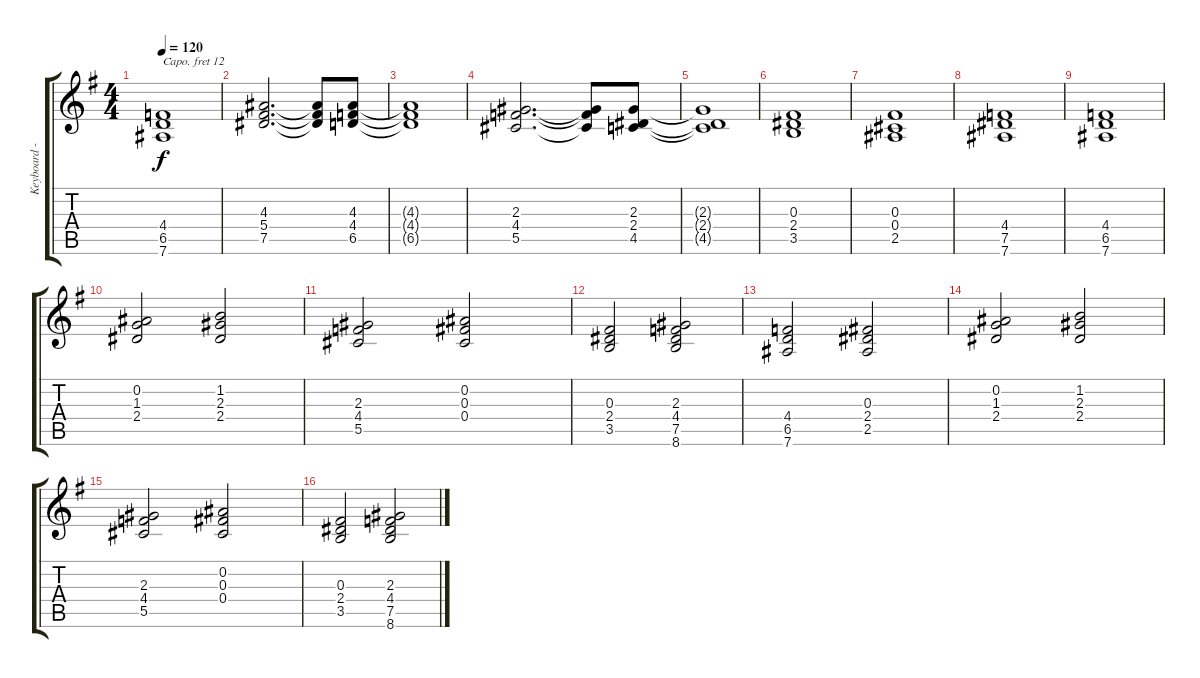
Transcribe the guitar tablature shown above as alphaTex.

\track ("Keyboard - Derek Sherinian" "Keyboard -") {instrument drawbarorgan}
\staff {score tabs}
\capo 12
\tuning (Eb4 Bb3 Gb3 Db3 Ab2 Eb2) {hide}
\ts (4 4)
\tempo 120
\clef g2
\ks eminor
(4.4 6.5 7.6).1{dy f} |
(4.3 5.4 7.5).2{d} (4.3{t} 5.4{t} 7.5{t}).8 (4.3 4.4 6.5).8 |
(4.3{t} 4.4{t} 6.5{t}).1 |
(2.3 4.4 5.5).2{d} (2.3{t} 4.4{t} 5.5{t}).8 (2.3 2.4 4.5).8 |
(2.3{t} 2.4{t} 4.5{t}).1 |
(0.3 2.4 3.5).1 |
(0.3 0.4 2.5).1 |
(4.4 7.5 7.6).1 |
(4.4 6.5 7.6).1 |
(0.2 1.3 2.4).2 (1.2 2.3 2.4).2 |
(2.3 4.4 5.5).2 (0.2 0.3 0.4).2 |
(0.3 2.4 3.5).2 (2.3 4.4 7.5 8.6).2 |
(4.4 6.5 7.6).2 (0.3 2.4 2.5).2 |
(0.2 1.3 2.4).2 (1.2 2.3 2.4).2 |
(2.3 4.4 5.5).2 (0.2 0.3 0.4).2 |
(0.3 2.4 3.5).2 (2.3 4.4 7.5 8.6).2
